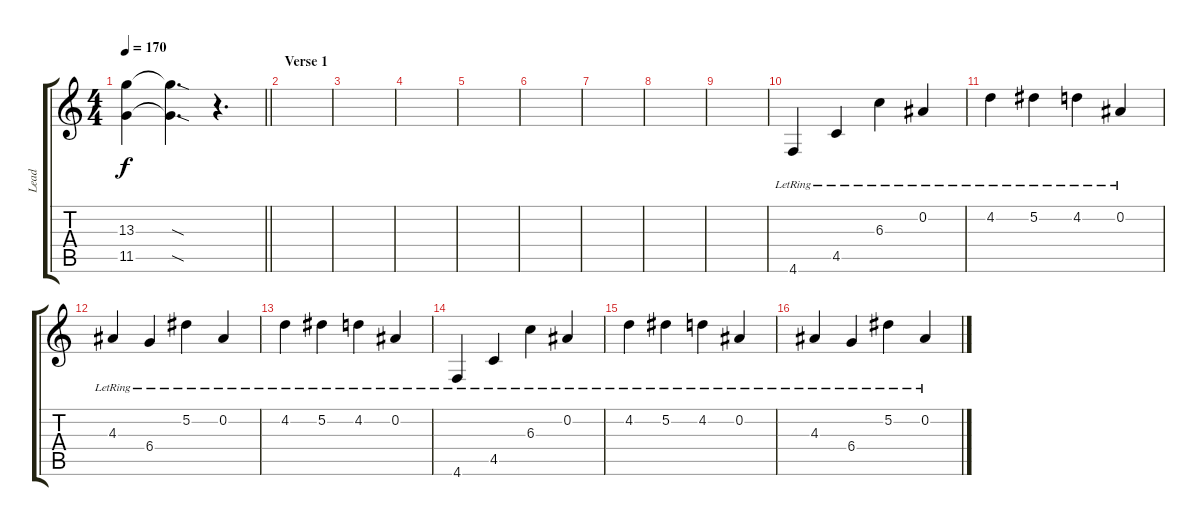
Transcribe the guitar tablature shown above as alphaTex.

\track ("Lead" "Lead") {instrument distortionguitar}
\staff {score tabs}
\tuning (Eb4 Bb3 Gb3 Db3 Ab2 Db2) {hide}
\ts (4 4)
\tempo 170
\clef g2
\barLineRight lightlight
\ks c
(13.3{t} 11.5{t}).4{dy f} (13.3{sod t} 11.5{sod t}).4{d} r.4{d} |
\section ("" "Verse 1")
|
|
|
|
|
|
|
|
4.6{lr}.4{instrument electricguitarclean} 4.5{lr}.4 6.3{lr}.4 0.2{lr}.4 |
4.2{lr}.4 5.2{lr}.4 4.2{lr}.4 0.2{lr}.4 |
4.3{lr}.4 6.4{lr}.4 5.2{lr}.4 0.2{lr}.4 |
4.2{lr}.4 5.2{lr}.4 4.2{lr}.4 0.2{lr}.4 |
4.6{lr}.4 4.5{lr}.4 6.3{lr}.4 0.2{lr}.4 |
4.2{lr}.4 5.2{lr}.4 4.2{lr}.4 0.2{lr}.4 |
4.3{lr}.4 6.4{lr}.4 5.2{lr}.4 0.2{lr}.4
